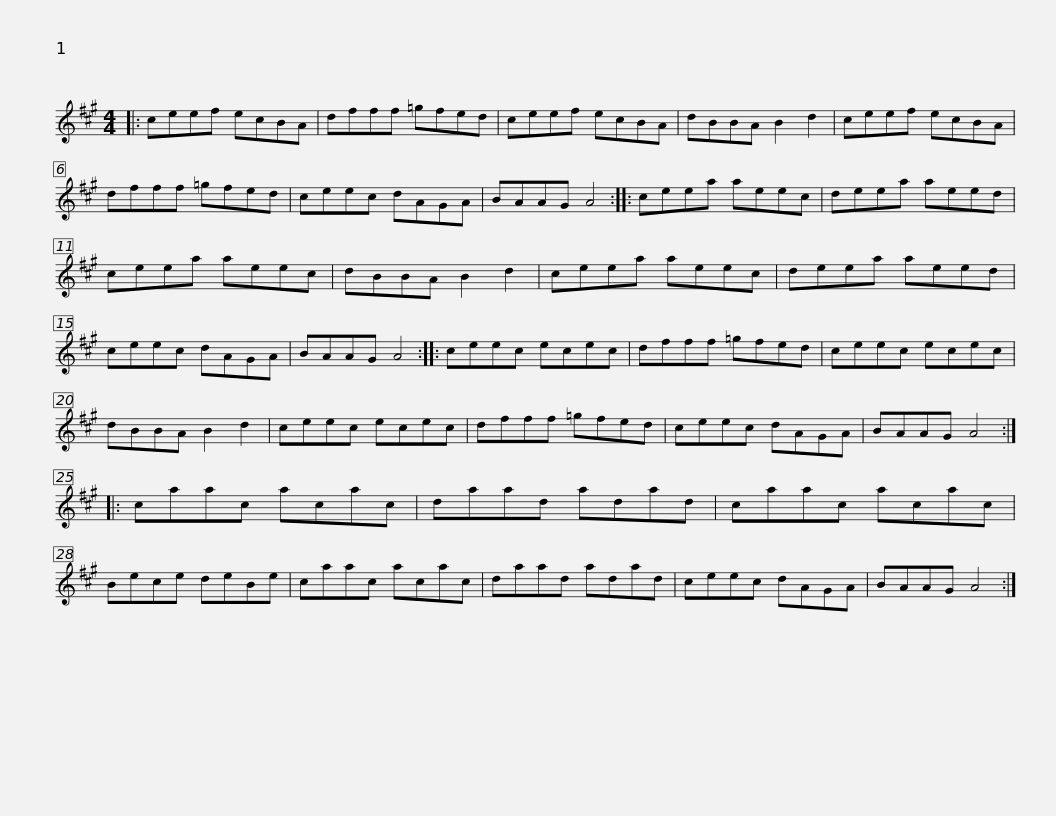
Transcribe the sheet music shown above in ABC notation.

X:1
L:1/8
M:4/4
I:linebreak $
K:A
V:1 treble
V:1
|: ceef ecBA | dfff =gfed | ceef ecBA | dBBA B2 d2 | ceef ecBA |$ %5
 dfff =gfed | ceec dAGA | BAAG A4 :: ceea aeec | deea aeed |$ %10
 ceea aeec | dBBA B2 d2 | ceea aeec | deea aeed | ceec dAGA | %15
 BAAG A4 ::$ ceec ecec | dfff =gfed | ceec ecec | dBBA B2 d2 | %20
 ceec ecec |$ dfff =gfed | ceec dAGA | BAAG A4 :: caac acac | %25
 daad adad |$ caac acac | Bece deBe | caac acac | daad adad | %30
 ceec dAGA |$ BAAG A4 :| %32
